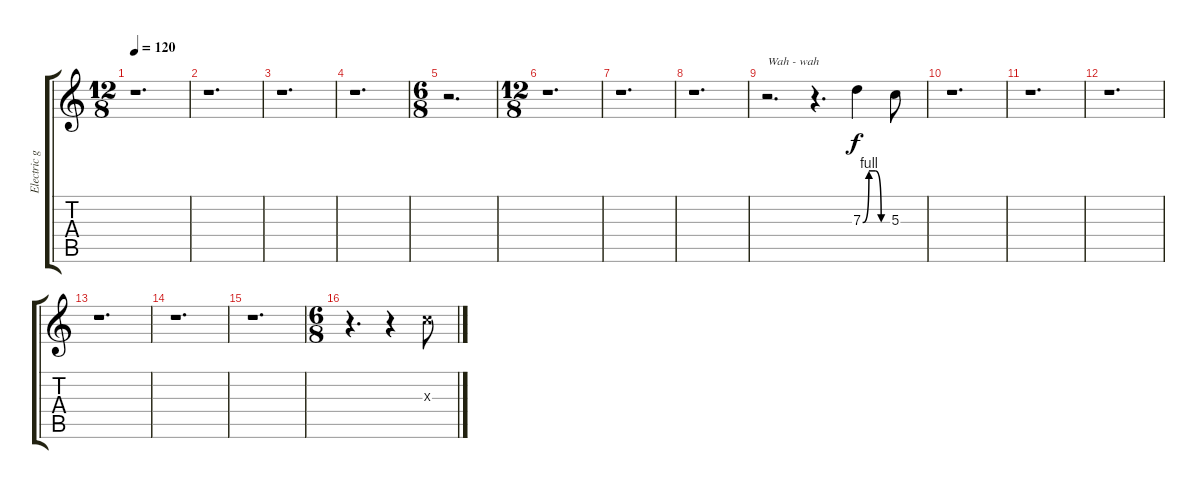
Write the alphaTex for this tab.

\track ("Electric guitar 4" "Electric g") {instrument overdrivenguitar}
\staff {score tabs}
\tuning (E4 B3 G3 D3 A2 E2) {hide}
\ts (12 8)
\tempo 120
\clef g2
\ks c
r.1{d dy f} |
r.1{d} |
r.1{d} |
r.1{d} |
\ts (6 8)
r.2{d} |
\ts (12 8)
r.1{d} |
r.1{d} |
r.1{d} |
r.2{d txt "Wah - wah"} r.4{d} 7.3{be (custom 0 0 15 4 30 4 45 0 60 0)}.4 5.3.8 |
r.1{d} |
r.1{d} |
r.1{d} |
r.1{d} |
r.1{d} |
r.1{d} |
\ts (6 8)
r.4{d} r.4 5.3{x}.8
